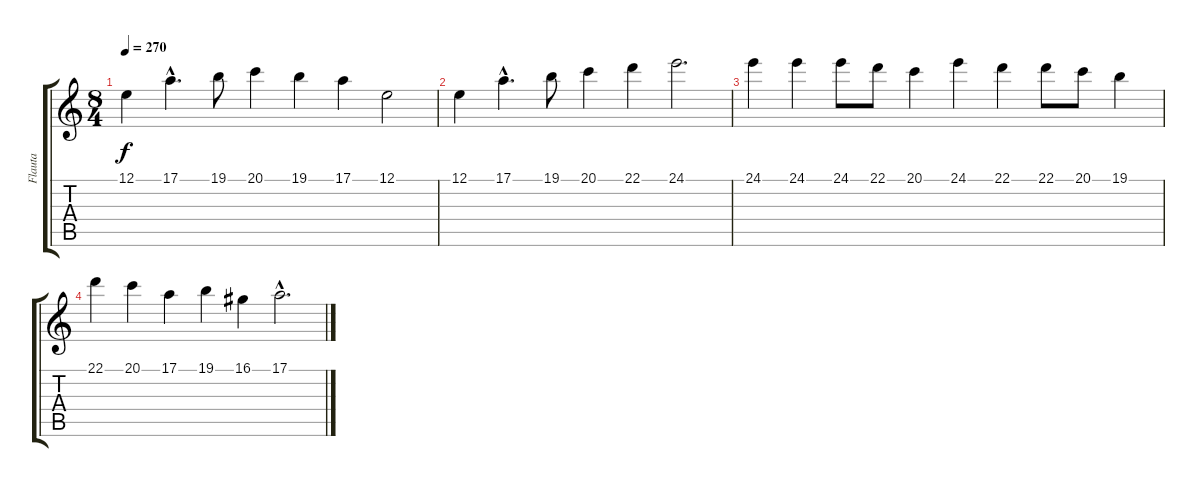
\track ("Flauta" "Flauta") {instrument panflute}
\staff {score tabs}
\tuning (E4 B3 G3 D3 A2 E2) {hide}
\ts (8 4)
\tempo 270
\clef g2
\ks c
12.1.4{dy f} 17.1{hac}.4{d} 19.1.8 20.1.4 19.1.4 17.1.4 12.1.2 |
12.1.4 17.1{hac}.4{d} 19.1.8 20.1.4 22.1.4 24.1.2{d} |
24.1.4 24.1.4 24.1.8 22.1.8 20.1.4 24.1.4 22.1.4 22.1.8 20.1.8 19.1.4 |
22.1.4 20.1.4 17.1.4 19.1.4 16.1.4 17.1{hac}.2{d}
